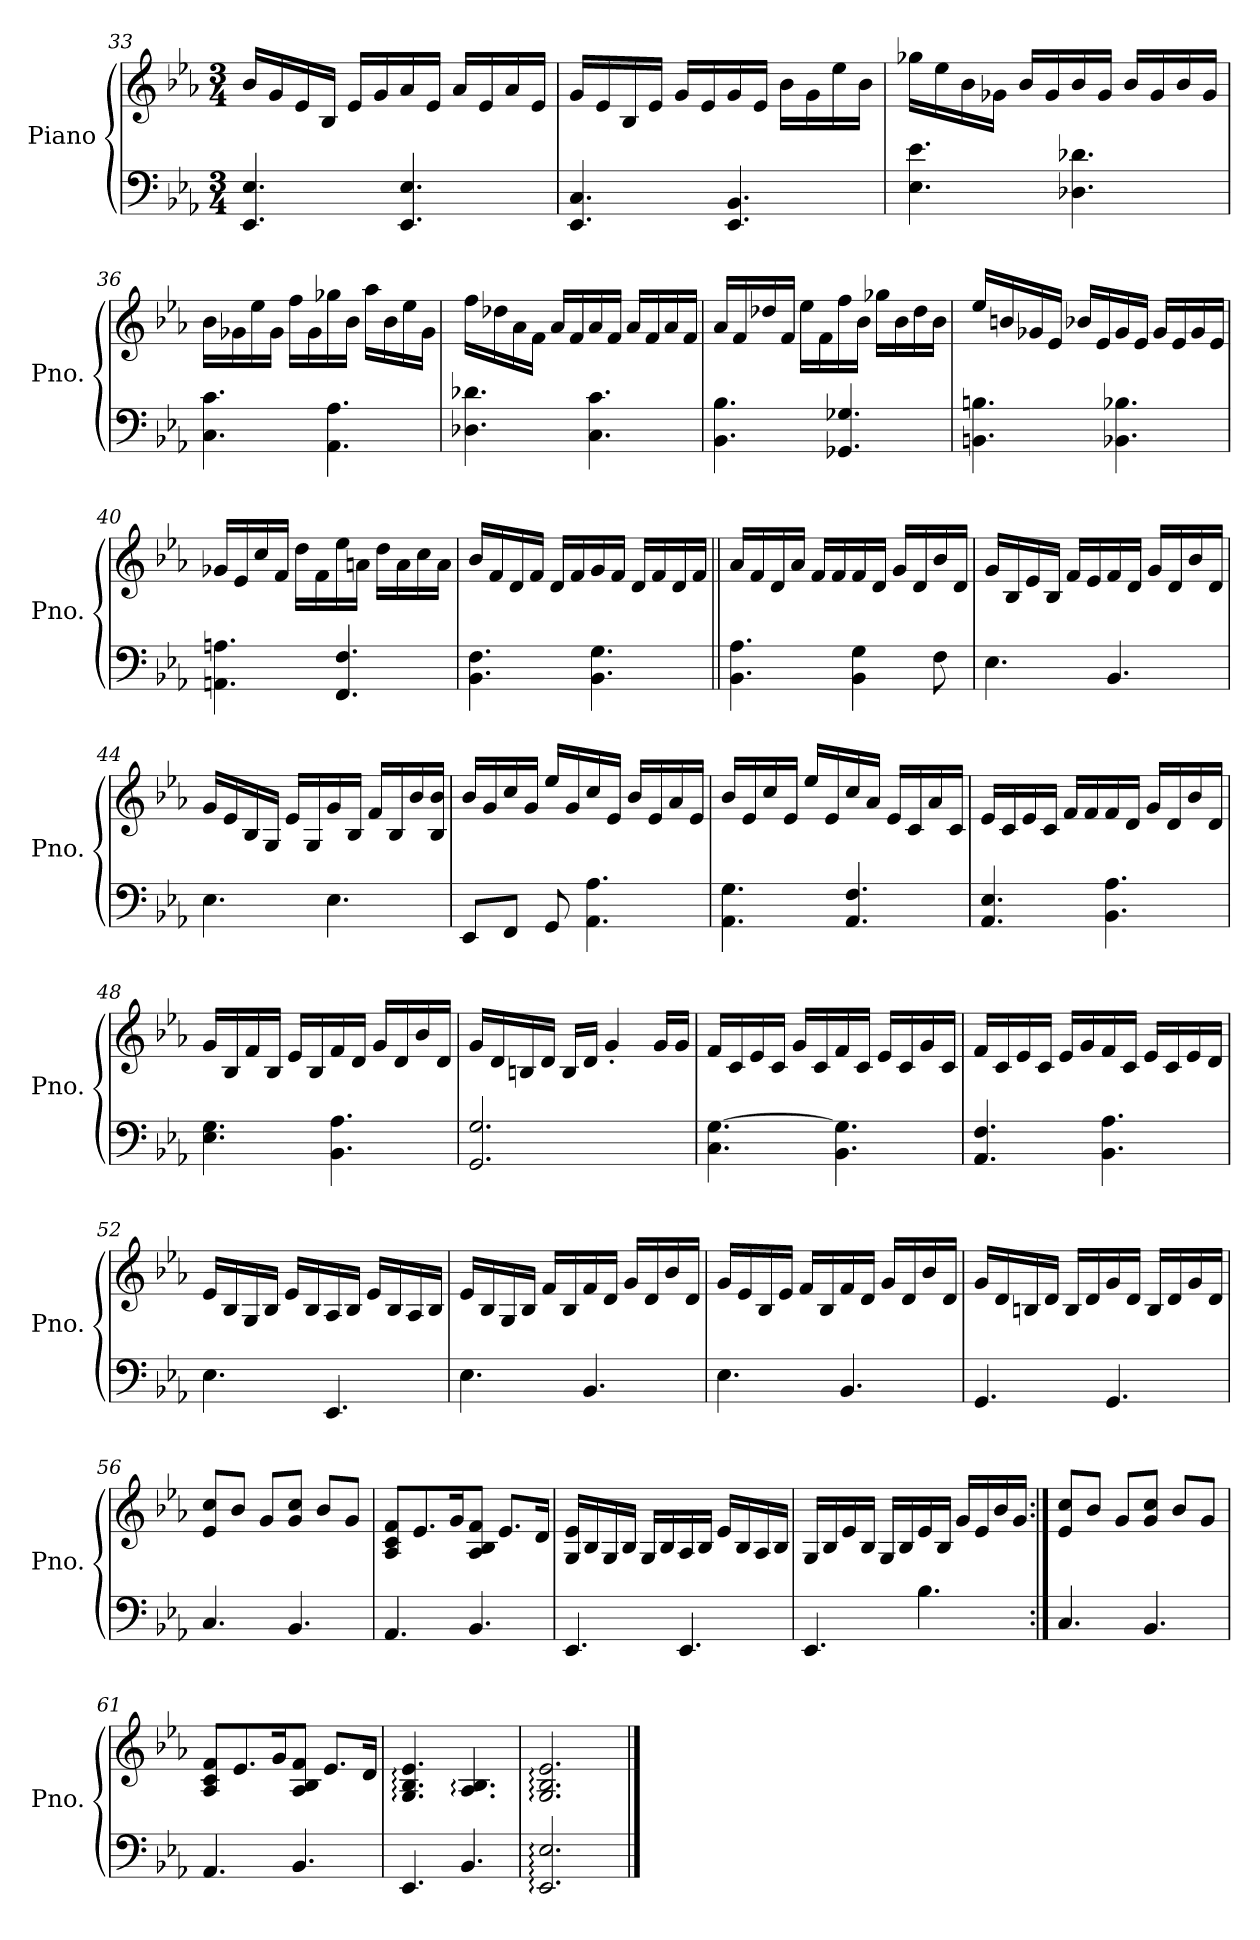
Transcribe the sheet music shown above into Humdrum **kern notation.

**kern	**kern
*part1	*part1
*staff2	*staff1
*I"Piano	*
*I'Pno.	*
*clefF4	*clefG2
*k[b-e-a-]	*k[b-e-a-]
*M3/4	*M3/4
=33	=33
4.EE-/ 4.E-/	16b-/LL
.	16g/
.	16e-/
.	16B-/JJ
.	16e-/LL
.	16g/
4.EE-/ 4.E-/	16a-/
.	16e-/JJ
.	16a-/LL
.	16e-/
.	16a-/
.	16e-/JJ
=34	=34
4.EE-/ 4.C/	16g/LL
.	16e-/
.	16B-/
.	16e-/JJ
.	16g/LL
.	16e-/
4.EE-/ 4.BB-/	16g/
.	16e-/JJ
.	16b-\LL
.	16g\
.	16ee-\
.	16b-\JJ
!!LO:LB:g=z
=35	=35
4.E-\ 4.e-\	16gg-X\LL
.	16ee-\
.	16b-\
.	16g-X\JJ
.	16b-/LL
.	16g-/
4.D-X\ 4.d-X\	16b-/
.	16g-/JJ
.	16b-/LL
.	16g-/
.	16b-/
.	16g-/JJ
=36	=36
4.C\ 4.c\	16b-\LL
.	16g-X\
.	16ee-\
.	16g-\JJ
.	16ff\LL
.	16g-\
4.AA-\ 4.A-\	16gg-X\
.	16b-\JJ
.	16aa-\LL
.	16b-\
.	16ee-\
.	16g-\JJ
=37	=37
4.D-X\ 4.d-X\	16ff\LL
.	16dd-X\
.	16a-\
.	16f\JJ
.	16a-/LL
.	16f/
4.C\ 4.c\	16a-/
.	16f/JJ
.	16a-/LL
.	16f/
.	16a-/
.	16f/JJ
!!LO:PB:g=z
=38	=38
4.BB-\ 4.B-\	16a-/LL
.	16f/
.	16dd-X/
.	16f/JJ
.	16ee-\LL
.	16f\
4.GG-X/ 4.G-X/	16ff\
.	16b-\JJ
.	16gg-X\LL
.	16b-\
.	16dd-\
.	16b-\JJ
=39	=39
4.BBn\ 4.Bn\	16ee-/LL
.	16bn/
.	16g-X/
.	16e-/JJ
.	16b-X/LL
.	16e-/
4.BB-X\ 4.B-X\	16g-/
.	16e-/JJ
.	16g-/LL
.	16e-/
.	16g-/
.	16e-/JJ
=40	=40
4.AAn\ 4.An\	16g-X/LL
.	16e-/
.	16cc/
.	16f/JJ
.	16dd\LL
.	16f\
4.FF/ 4.F/	16ee-\
.	16an\JJ
.	16dd\LL
.	16a\
.	16cc\
.	16a\JJ
!!LO:LB:g=z
=41	=41
4.BB-\ 4.F\	16b-/LL
.	16f/
.	16d/
.	16f/JJ
.	16d/LL
.	16f/
4.BB-\ 4.G\	16g/
.	16f/JJ
.	16d/LL
.	16f/
.	16d/
.	16f/JJ
=42||	=42||
4.BB-\ 4.A-\	16a-/LL
.	16f/
.	16d/
.	16a-/JJ
.	16f/LL
.	16f/
4BB-\ 4G\	16f/
.	16d/JJ
.	16g/LL
.	16d/
8F\	16b-/
.	16d/JJ
=43	=43
4.E-\	16g/LL
.	16B-/
.	16e-/
.	16B-/JJ
.	16f/LL
.	16e-/
4.BB-/	16f/
.	16d/JJ
.	16g/LL
.	16d/
.	16b-/
.	16d/JJ
!!LO:LB:g=z
=44	=44
4.E-\	16g/LL
.	16e-/
.	16B-/
.	16G/JJ
.	16e-/LL
.	16G/
4.E-\	16g/
.	16B-/JJ
.	16f/LL
.	16B-/
.	16b-/
.	16B-/ 16b-/JJ
=45	=45
8EE-/L	16b-/LL
.	16g/
8FF/J	16cc/
.	16g/JJ
8GG/	16ee-/LL
.	16g/
4.AA-\ 4.A-\	16cc/
.	16e-/JJ
.	16b-/LL
.	16e-/
.	16a-/
.	16e-/JJ
=46	=46
4.AA-\ 4.G\	16b-/LL
.	16e-/
.	16cc/
.	16e-/JJ
.	16ee-/LL
.	16e-/
4.AA-/ 4.F/	16cc/
.	16a-/JJ
.	16e-/LL
.	16c/
.	16a-/
.	16c/JJ
!!LO:LB:g=z
=47	=47
4.AA-/ 4.E-/	16e-/LL
.	16c/
.	16e-/
.	16c/JJ
.	16f/LL
.	16f/
4.BB-\ 4.A-\	16f/
.	16d/JJ
.	16g/LL
.	16d/
.	16b-/
.	16d/JJ
=48	=48
4.E-\ 4.G\	16g/LL
.	16B-/
.	16f/
.	16B-/JJ
.	16e-/LL
.	16B-/
4.BB-\ 4.A-\	16f/
.	16d/JJ
.	16g/LL
.	16d/
.	16b-/
.	16d/JJ
=49	=49
2.GG/ 2.G/	16g/LL
.	16d/
.	16Bn/
.	16d/JJ
.	16B/LL
.	16d/JJ
.	4g'/
.	16g/LL
.	16g/JJ
!!LO:LB:g=z
=50	=50
4.C\ [4.G\	16f/LL
.	16c/
.	16e-/
.	16c/JJ
.	16g/LL
.	16c/
4.BB-\ 4.G\]	16f/
.	16c/JJ
.	16e-/LL
.	16c/
.	16g/
.	16c/JJ
=51	=51
4.AA-/ 4.F/	16f/LL
.	16c/
.	16e-/
.	16c/JJ
.	16e-/LL
.	16g/
4.BB-\ 4.A-\	16f/
.	16c/JJ
.	16e-/LL
.	16c/
.	16e-/
.	16d/JJ
=52	=52
4.E-\	16e-/LL
.	16B-/
.	16G/
.	16B-/JJ
.	16e-/LL
.	16B-/
4.EE-/	16A-/
.	16B-/JJ
.	16e-/LL
.	16B-/
.	16A-/
.	16B-/JJ
!!LO:LB:g=z
=53	=53
4.E-\	16e-/LL
.	16B-/
.	16G/
.	16B-/JJ
.	16f/LL
.	16B-/
4.BB-/	16f/
.	16d/JJ
.	16g/LL
.	16d/
.	16b-/
.	16d/JJ
=54	=54
4.E-\	16g/LL
.	16e-/
.	16B-/
.	16e-/JJ
.	16f/LL
.	16B-/
4.BB-/	16f/
.	16d/JJ
.	16g/LL
.	16d/
.	16b-/
.	16d/JJ
=55	=55
4.GG/	16g/LL
.	16d/
.	16Bn/
.	16d/JJ
.	16B/LL
.	16d/
4.GG/	16g/
.	16d/JJ
.	16B/LL
.	16d/
.	16g/
.	16d/JJ
=56	=56
4.C/	8e-/ 8cc/L
.	8b-/J
.	8g/L
4.BB-/	8g/ 8cc/J
.	8b-/L
.	8g/J
!!LO:PB:g=z
=57	=57
4.AA-/	8A-/ 8c/ 8f/L
.	8.e-/
.	16g/K
4.BB-/	8A-/ 8B-/ 8f/J
.	8.e-/L
.	16d/Jk
=58	=58
4.EE-/	16G/ 16e-/LL
.	16B-/
.	16G/
.	16B-/JJ
.	16G/LL
.	16B-/
4.EE-/	16A-/
.	16B-/JJ
.	16e-/LL
.	16B-/
.	16A-/
.	16B-/JJ
=59	=59
4.EE-/	16G/LL
.	16B-/
.	16e-/
.	16B-/JJ
.	16G/LL
.	16B-/
4.B-\	16e-/
.	16B-/JJ
.	16g/LL
.	16e-/
.	16b-/
.	16g/JJ
!!LO:LB:g=z
=60:|!	=60:|!
4.C/	8e-/ 8cc/L
.	8b-/J
.	8g/L
4.BB-/	8g/ 8cc/J
.	8b-/L
.	8g/J
=61	=61
4.AA-/	8A-/ 8c/ 8f/L
.	8.e-/
.	16g/K
4.BB-/	8A-/ 8B-/ 8f/J
.	8.e-/L
.	16d/Jk
=62	=62
4.EE-/	4.G/: 4.B-/: 4.e-/:
4.BB-/	4.A-/: 4.B-/:
=63	=63
2.EE-/: 2.E-/:	2.G/: 2.B-/: 2.e-/:
==	==
*-	*-
